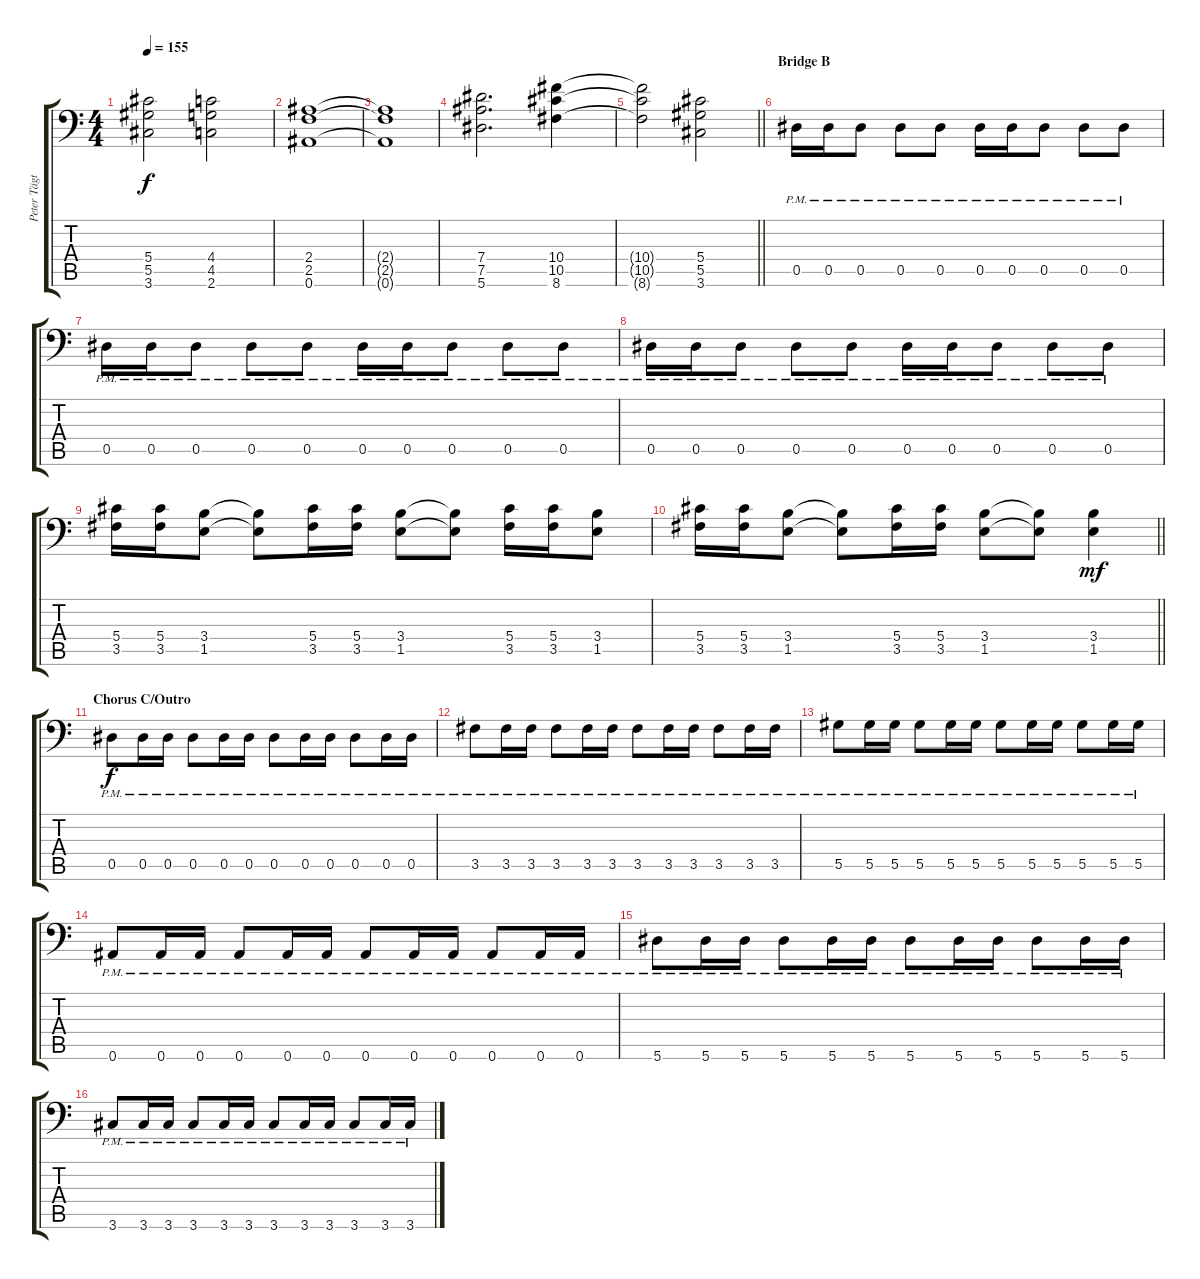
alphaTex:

\track ("Peter Tägtgren (Rythm 2)" "Peter Tägt") {instrument overdrivenguitar}
\staff {score tabs}
\tuning (Bb3 F3 Db3 Ab2 Eb2 Bb1) {hide}
\ts (4 4)
\tempo 155
\clef f4
\ks c
(5.4{t} 5.5{t} 3.6{t}).2{dy f} (4.4 4.5 2.6).2 |
(2.4 2.5 0.6).1 |
(2.4{t} 2.5{t} 0.6{t}).1 |
(7.4 7.5 5.6).2{d} (10.4 10.5 8.6).4 |
\barLineRight lightlight
(10.4{t} 10.5{t} 8.6{t}).2 (5.4 5.5 3.6).2 |
\section ("" "Bridge B")
0.5{pm}.16 0.5{pm}.16 0.5{pm}.8 0.5{pm}.8 0.5{pm}.8 0.5{pm}.16 0.5{pm}.16 0.5{pm}.8 0.5{pm}.8 0.5{pm}.8 |
0.5{pm}.16 0.5{pm}.16 0.5{pm}.8 0.5{pm}.8 0.5{pm}.8 0.5{pm}.16 0.5{pm}.16 0.5{pm}.8 0.5{pm}.8 0.5{pm}.8 |
0.5{pm}.16 0.5{pm}.16 0.5{pm}.8 0.5{pm}.8 0.5{pm}.8 0.5{pm}.16 0.5{pm}.16 0.5{pm}.8 0.5{pm}.8 0.5{pm}.8 |
(5.4 3.5).16 (5.4 3.5).16 (3.4 1.5).8 (3.4{t} 1.5{t}).8 (5.4 3.5).16 (5.4 3.5).16 (3.4 1.5).8 (3.4{t} 1.5{t}).8 (5.4 3.5).16 (5.4 3.5).16 (3.4 1.5).8 |
\barLineRight lightlight
(5.4 3.5).16 (5.4 3.5).16 (3.4 1.5).8 (3.4{t} 1.5{t}).8 (5.4 3.5).16 (5.4 3.5).16 (3.4 1.5).8 (3.4{t} 1.5{t}).8 (3.4 1.5).4{dy mf} |
\section ("" "Chorus C/Outro")
0.5{pm}.8{dy f volume 13} 0.5{pm}.16 0.5{pm}.16 0.5{pm}.8 0.5{pm}.16 0.5{pm}.16 0.5{pm}.8 0.5{pm}.16 0.5{pm}.16 0.5{pm}.8 0.5{pm}.16 0.5{pm}.16 |
3.5{pm}.8 3.5{pm}.16 3.5{pm}.16 3.5{pm}.8 3.5{pm}.16 3.5{pm}.16 3.5{pm}.8 3.5{pm}.16 3.5{pm}.16 3.5{pm}.8 3.5{pm}.16 3.5{pm}.16 |
5.5{pm}.8 5.5{pm}.16 5.5{pm}.16 5.5{pm}.8 5.5{pm}.16 5.5{pm}.16 5.5{pm}.8 5.5{pm}.16 5.5{pm}.16 5.5{pm}.8 5.5{pm}.16 5.5{pm}.16 |
0.6{pm}.8 0.6{pm}.16 0.6{pm}.16 0.6{pm}.8 0.6{pm}.16 0.6{pm}.16 0.6{pm}.8 0.6{pm}.16 0.6{pm}.16 0.6{pm}.8 0.6{pm}.16 0.6{pm}.16 |
5.6{pm}.8 5.6{pm}.16 5.6{pm}.16 5.6{pm}.8 5.6{pm}.16 5.6{pm}.16 5.6{pm}.8 5.6{pm}.16 5.6{pm}.16 5.6{pm}.8 5.6{pm}.16 5.6{pm}.16 |
3.6{pm}.8 3.6{pm}.16 3.6{pm}.16 3.6{pm}.8 3.6{pm}.16 3.6{pm}.16 3.6{pm}.8 3.6{pm}.16 3.6{pm}.16 3.6{pm}.8 3.6{pm}.16 3.6{pm}.16
